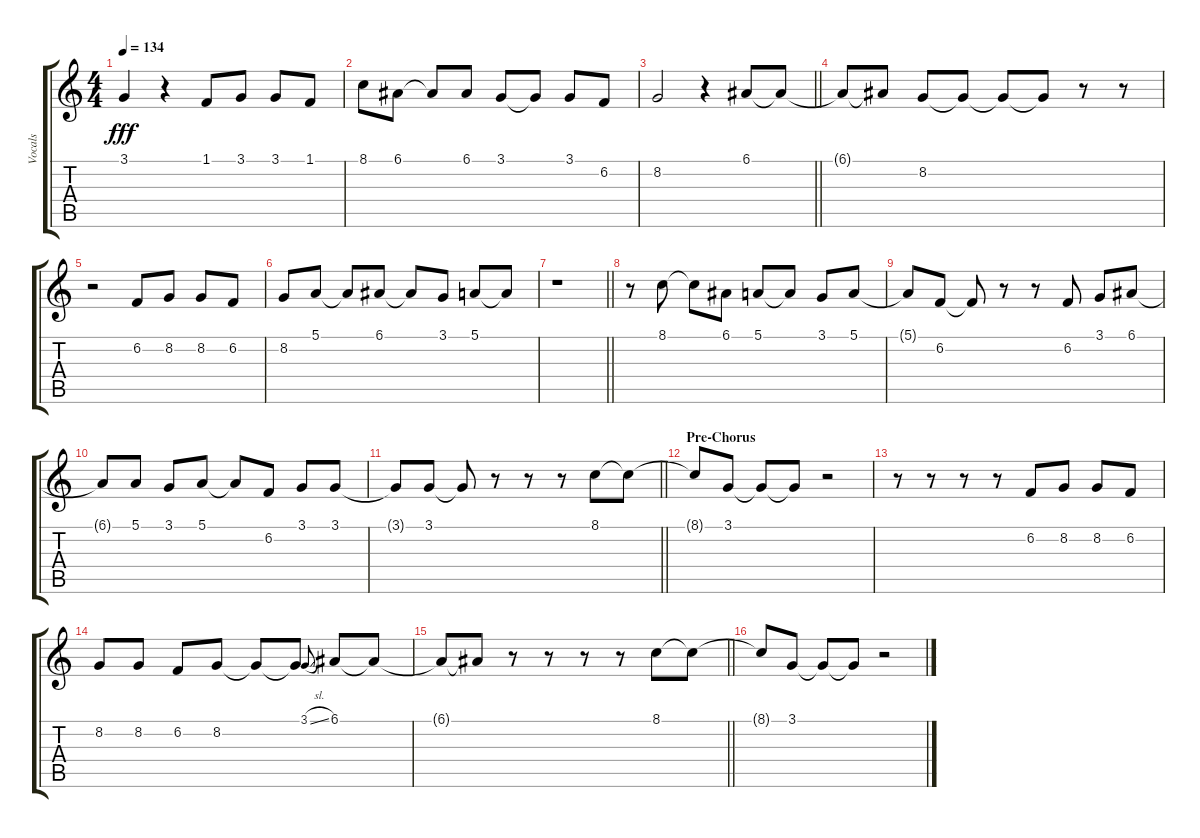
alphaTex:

\track ("Vocals" "Vocals") {instrument tenorsax}
\staff {score tabs}
\tuning (E4 B3 G3 D3 A2 E2) {hide}
\ts (4 4)
\tempo 134
\clef g2
\ks c
3.1.4{dy fff} r.4 1.1.8 3.1.8 3.1.8 1.1.8 |
8.1.8 6.1.8 6.1{t}.8 6.1.8 3.1.8 3.1{t}.8 3.1.8 6.2.8 |
\barLineRight lightlight
8.2.2 r.4 6.1.8 6.1{t}.8 |
6.1{t}.8 6.1{t}.8 8.2.8 8.2{t}.8 8.2{t}.8 8.2{t}.8 r.8 r.8 |
r.2 6.2.8 8.2.8 8.2.8 6.2.8 |
8.2.8 5.1.8 5.1{t}.8 6.1.8 6.1{t}.8 3.1.8 5.1.8 5.1{t}.8 |
\barLineRight lightlight
r.1 |
r.8 8.1.8 8.1{t}.8 6.1.8 5.1.8 5.1{t}.8 3.1.8 5.1.8 |
5.1{t}.8 6.2.8 6.2{t}.8 r.8 r.8 6.2.8 3.1.8 6.1.8 |
6.1{t}.8 5.1.8 3.1.8 5.1.8 5.1{t}.8 6.2.8 3.1.8 3.1.8 |
\barLineRight lightlight
3.1{t}.8 3.1.8 3.1{t}.8 r.8 r.8 r.8 8.1.8 8.1{t}.8 |
\section ("" "Pre-Chorus")
8.1{t}.8 3.1.8 3.1{t}.8 3.1{t}.8 r.2 |
r.8 r.8 r.8 r.8 6.2.8 8.2.8 8.2.8 6.2.8 |
8.2.8 8.2.8 6.2.8 8.2.8 8.2{t}.8 8.2{t}.8 3.1{sl}.8{gr onbeat} 6.1.8 6.1{t}.8 |
\barLineRight lightlight
6.1{t}.8 6.1{t}.8 r.8 r.8 r.8 r.8 8.1.8 8.1{t}.8 |
8.1{t}.8 3.1.8 3.1{t}.8 3.1{t}.8 r.2
